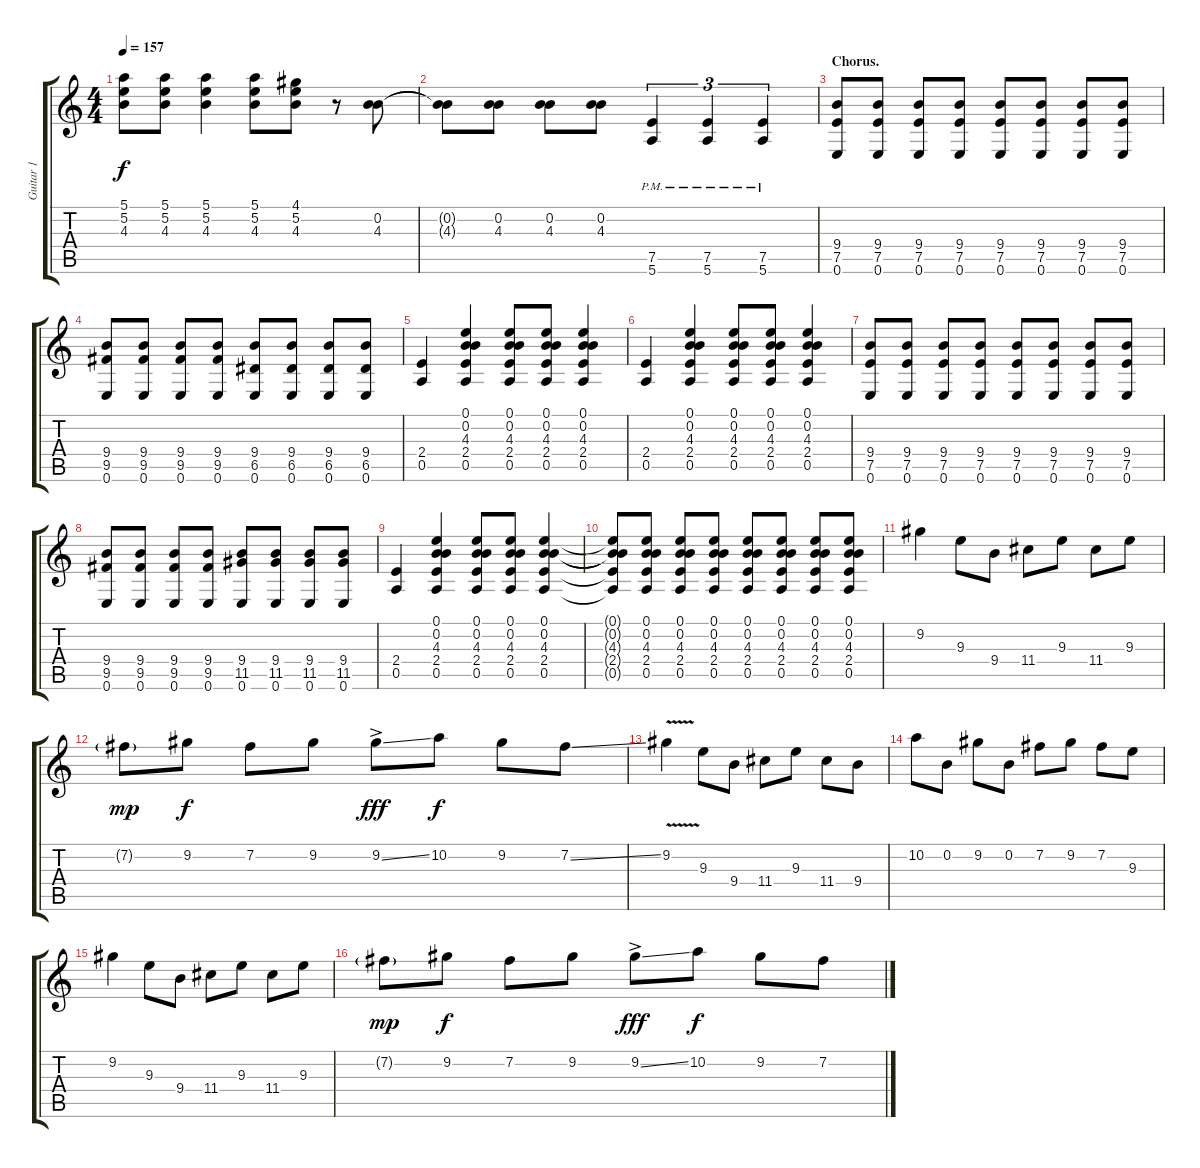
\track ("Guitar 1" "Guitar 1") {instrument overdrivenguitar}
\staff {score tabs}
\tuning (E4 B3 G3 D3 A2 E2) {hide}
\ts (4 4)
\tempo 157
\clef g2
\ks c
(5.1{t} 5.2{t} 4.3{t}).8{dy f} (5.1 5.2 4.3).8 (5.1 5.2 4.3).4 (5.1 5.2 4.3).8 (4.1 5.2 4.3).8 r.8 (0.2 4.3).8 |
(0.2{t} 4.3{t}).8 (0.2 4.3).8 (0.2 4.3).8 (0.2 4.3).8 (7.5{pm} 5.6{pm}).4{tu (3 2)} (7.5{pm} 5.6{pm}).4{tu (3 2)} (7.5{pm} 5.6{pm}).4{tu (3 2)} |
\section ("" "Chorus.")
(9.4 7.5 0.6).8 (9.4 7.5 0.6).8 (9.4 7.5 0.6).8 (9.4 7.5 0.6).8 (9.4 7.5 0.6).8 (9.4 7.5 0.6).8 (9.4 7.5 0.6).8 (9.4 7.5 0.6).8 |
(9.4 9.5 0.6).8 (9.4 9.5 0.6).8 (9.4 9.5 0.6).8 (9.4 9.5 0.6).8 (9.4 6.5 0.6).8 (9.4 6.5 0.6).8 (9.4 6.5 0.6).8 (9.4 6.5 0.6).8 |
(2.4 0.5).4 (0.1 0.2 4.3 2.4 0.5).4 (0.1 0.2 4.3 2.4 0.5).8 (0.1 0.2 4.3 2.4 0.5).8 (0.1 0.2 4.3 2.4 0.5).4 |
(2.4 0.5).4 (0.1 0.2 4.3 2.4 0.5).4 (0.1 0.2 4.3 2.4 0.5).8 (0.1 0.2 4.3 2.4 0.5).8 (0.1 0.2 4.3 2.4 0.5).4 |
(9.4 7.5 0.6).8 (9.4 7.5 0.6).8 (9.4 7.5 0.6).8 (9.4 7.5 0.6).8 (9.4 7.5 0.6).8 (9.4 7.5 0.6).8 (9.4 7.5 0.6).8 (9.4 7.5 0.6).8 |
(9.4 9.5 0.6).8 (9.4 9.5 0.6).8 (9.4 9.5 0.6).8 (9.4 9.5 0.6).8 (9.4 11.5 0.6).8 (9.4 11.5 0.6).8 (9.4 11.5 0.6).8 (9.4 11.5 0.6).8 |
(2.4 0.5).4 (0.1 0.2 4.3 2.4 0.5).4 (0.1 0.2 4.3 2.4 0.5).8 (0.1 0.2 4.3 2.4 0.5).8 (0.1 0.2 4.3 2.4 0.5).4 |
(0.1{t} 0.2{t} 4.3{t} 2.4{t} 0.5{t}).8 (0.1 0.2 4.3 2.4 0.5).8 (0.1 0.2 4.3 2.4 0.5).8 (0.1 0.2 4.3 2.4 0.5).8 (0.1 0.2 4.3 2.4 0.5).8 (0.1 0.2 4.3 2.4 0.5).8 (0.1 0.2 4.3 2.4 0.5).8 (0.1 0.2 4.3 2.4 0.5).8 |
9.2.4 9.3.8 9.4.8 11.4.8 9.3.8 11.4.8 9.3.8 |
7.2{g}.8{dy mp} 9.2.8{dy f} 7.2.8 9.2.8 9.2{ss ac}.8{dy fff} 10.2.8{dy f} 9.2.8 7.2{ss}.8 |
9.2{v}.4 9.3.8 9.4.8 11.4.8 9.3.8 11.4.8 9.4.8 |
10.2.8 0.2.8 9.2.8 0.2.8 7.2.8 9.2.8 7.2.8 9.3.8 |
9.2.4 9.3.8 9.4.8 11.4.8 9.3.8 11.4.8 9.3.8 |
7.2{g}.8{dy mp} 9.2.8{dy f} 7.2.8 9.2.8 9.2{ss ac}.8{dy fff} 10.2.8{dy f} 9.2.8 7.2{ss}.8
